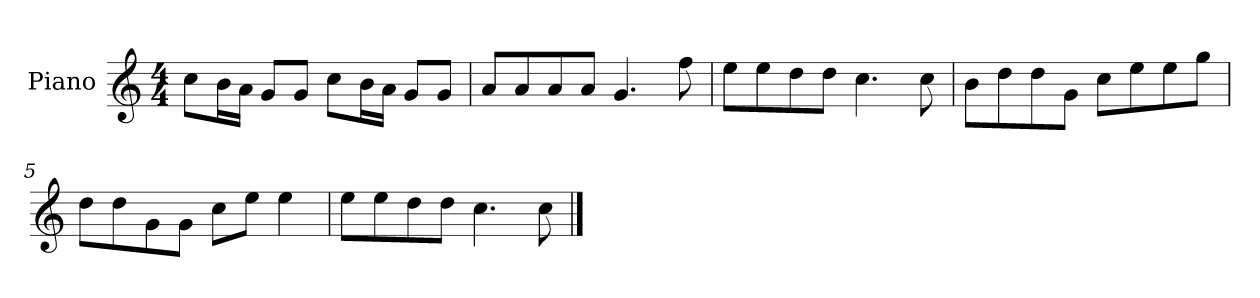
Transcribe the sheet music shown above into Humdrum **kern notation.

**kern
*part1
*staff1
*I"Piano
*I'P-no
*clefG2
*k[]
*M4/4
*MM90
=1
8cc\L
16b\L
16a\JJ
8g/L
8g/J
8cc\L
16b\L
16a\JJ
8g/L
8g/J
=2
8a/L
8a/
8a/
8a/J
4.g/
8ff\
=3
8ee\L
8ee\
8dd\
8dd\J
4.cc\
8cc\
=4
8b\L
8dd\
8dd\
8g\J
8cc\L
8ee\
8ee\
8gg\J
=5
8dd\L
8dd\
8g\
8g\J
8cc\L
8ee\J
4ee\
!!LO:LB:g=z
=6
8ee\L
8ee\
8dd\
8dd\J
4.cc\
8cc\
==
*-
